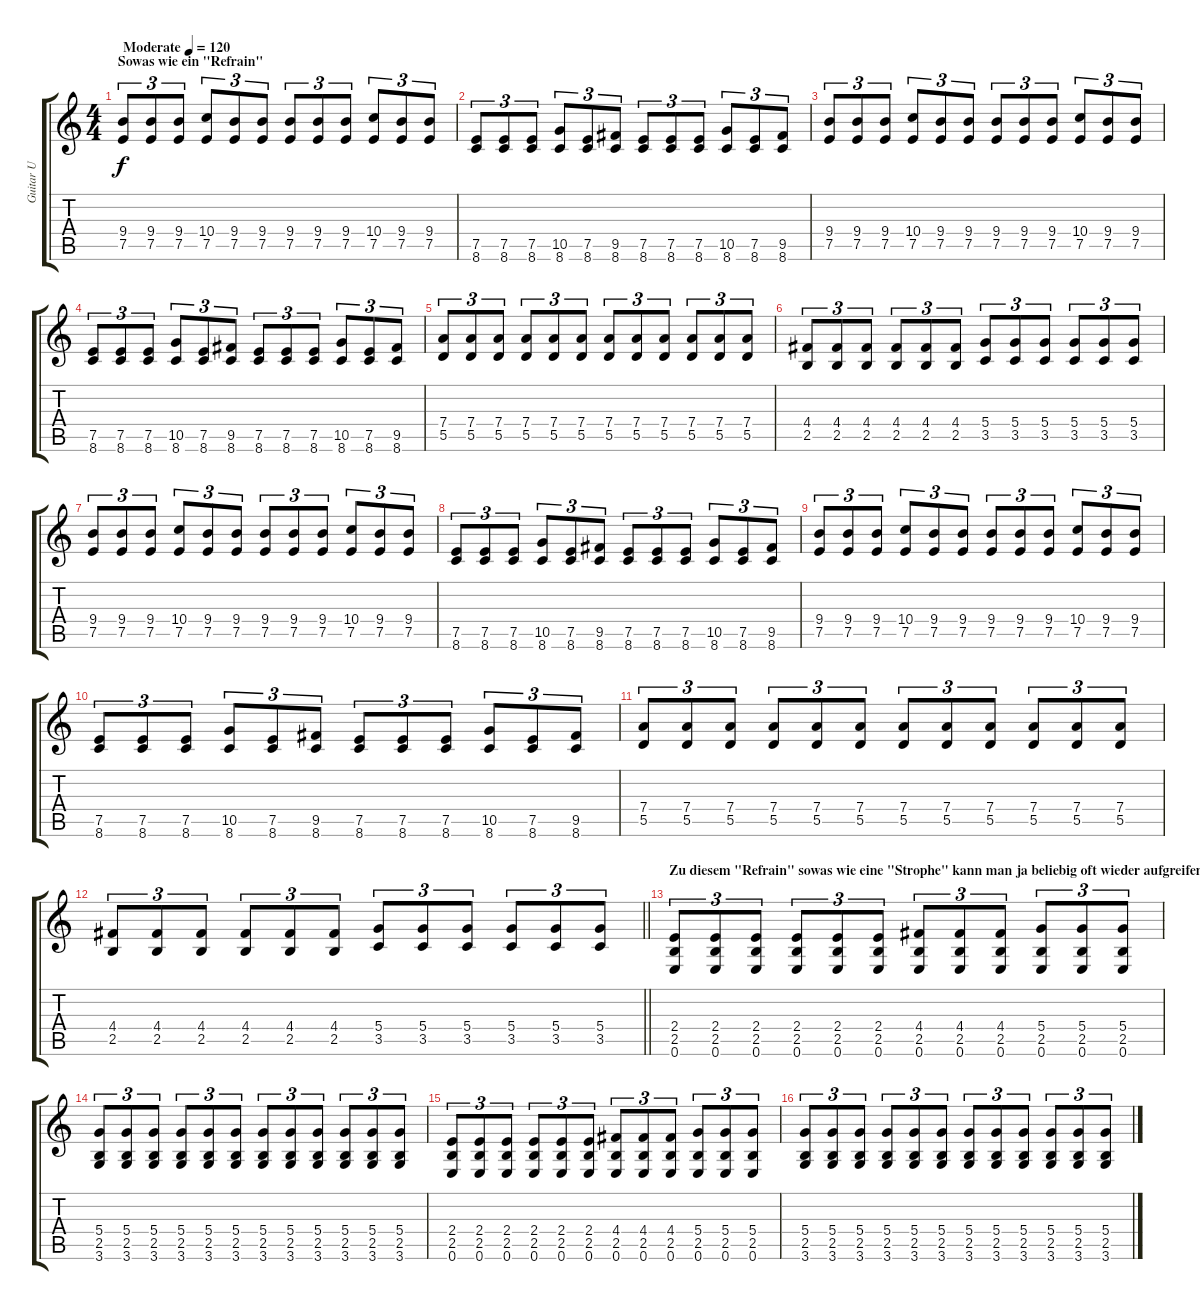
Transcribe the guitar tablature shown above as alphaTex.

\track ("Guitar U" "Guitar U") {instrument distortionguitar}
\staff {score tabs}
\tuning (E4 B3 G3 D3 A2 E2) {hide}
\ts (4 4)
\section ("" "Sowas wie ein \"Refrain\"")
\tempo (120 "Moderate")
\clef g2
\ks c
(9.4 7.5).8{tu (3 2) dy f instrument distortionguitar} (9.4 7.5).8{tu (3 2)} (9.4 7.5).8{tu (3 2)} (10.4 7.5).8{tu (3 2)} (9.4 7.5).8{tu (3 2)} (9.4 7.5).8{tu (3 2)} (9.4 7.5).8{tu (3 2)} (9.4 7.5).8{tu (3 2)} (9.4 7.5).8{tu (3 2)} (10.4 7.5).8{tu (3 2)} (9.4 7.5).8{tu (3 2)} (9.4 7.5).8{tu (3 2)} |
(7.5 8.6).8{tu (3 2)} (7.5 8.6).8{tu (3 2)} (7.5 8.6).8{tu (3 2)} (10.5 8.6).8{tu (3 2)} (7.5 8.6).8{tu (3 2)} (9.5 8.6).8{tu (3 2)} (7.5 8.6).8{tu (3 2)} (7.5 8.6).8{tu (3 2)} (7.5 8.6).8{tu (3 2)} (10.5 8.6).8{tu (3 2)} (7.5 8.6).8{tu (3 2)} (9.5 8.6).8{tu (3 2)} |
(9.4 7.5).8{tu (3 2)} (9.4 7.5).8{tu (3 2)} (9.4 7.5).8{tu (3 2)} (10.4 7.5).8{tu (3 2)} (9.4 7.5).8{tu (3 2)} (9.4 7.5).8{tu (3 2)} (9.4 7.5).8{tu (3 2)} (9.4 7.5).8{tu (3 2)} (9.4 7.5).8{tu (3 2)} (10.4 7.5).8{tu (3 2)} (9.4 7.5).8{tu (3 2)} (9.4 7.5).8{tu (3 2)} |
(7.5 8.6).8{tu (3 2)} (7.5 8.6).8{tu (3 2)} (7.5 8.6).8{tu (3 2)} (10.5 8.6).8{tu (3 2)} (7.5 8.6).8{tu (3 2)} (9.5 8.6).8{tu (3 2)} (7.5 8.6).8{tu (3 2)} (7.5 8.6).8{tu (3 2)} (7.5 8.6).8{tu (3 2)} (10.5 8.6).8{tu (3 2)} (7.5 8.6).8{tu (3 2)} (9.5 8.6).8{tu (3 2)} |
(7.4 5.5).8{tu (3 2)} (7.4 5.5).8{tu (3 2)} (7.4 5.5).8{tu (3 2)} (7.4 5.5).8{tu (3 2)} (7.4 5.5).8{tu (3 2)} (7.4 5.5).8{tu (3 2)} (7.4 5.5).8{tu (3 2)} (7.4 5.5).8{tu (3 2)} (7.4 5.5).8{tu (3 2)} (7.4 5.5).8{tu (3 2)} (7.4 5.5).8{tu (3 2)} (7.4 5.5).8{tu (3 2)} |
(4.4 2.5).8{tu (3 2)} (4.4 2.5).8{tu (3 2)} (4.4 2.5).8{tu (3 2)} (4.4 2.5).8{tu (3 2)} (4.4 2.5).8{tu (3 2)} (4.4 2.5).8{tu (3 2)} (5.4 3.5).8{tu (3 2)} (5.4 3.5).8{tu (3 2)} (5.4 3.5).8{tu (3 2)} (5.4 3.5).8{tu (3 2)} (5.4 3.5).8{tu (3 2)} (5.4 3.5).8{tu (3 2)} |
(9.4 7.5).8{tu (3 2)} (9.4 7.5).8{tu (3 2)} (9.4 7.5).8{tu (3 2)} (10.4 7.5).8{tu (3 2)} (9.4 7.5).8{tu (3 2)} (9.4 7.5).8{tu (3 2)} (9.4 7.5).8{tu (3 2)} (9.4 7.5).8{tu (3 2)} (9.4 7.5).8{tu (3 2)} (10.4 7.5).8{tu (3 2)} (9.4 7.5).8{tu (3 2)} (9.4 7.5).8{tu (3 2)} |
(7.5 8.6).8{tu (3 2)} (7.5 8.6).8{tu (3 2)} (7.5 8.6).8{tu (3 2)} (10.5 8.6).8{tu (3 2)} (7.5 8.6).8{tu (3 2)} (9.5 8.6).8{tu (3 2)} (7.5 8.6).8{tu (3 2)} (7.5 8.6).8{tu (3 2)} (7.5 8.6).8{tu (3 2)} (10.5 8.6).8{tu (3 2)} (7.5 8.6).8{tu (3 2)} (9.5 8.6).8{tu (3 2)} |
(9.4 7.5).8{tu (3 2)} (9.4 7.5).8{tu (3 2)} (9.4 7.5).8{tu (3 2)} (10.4 7.5).8{tu (3 2)} (9.4 7.5).8{tu (3 2)} (9.4 7.5).8{tu (3 2)} (9.4 7.5).8{tu (3 2)} (9.4 7.5).8{tu (3 2)} (9.4 7.5).8{tu (3 2)} (10.4 7.5).8{tu (3 2)} (9.4 7.5).8{tu (3 2)} (9.4 7.5).8{tu (3 2)} |
(7.5 8.6).8{tu (3 2)} (7.5 8.6).8{tu (3 2)} (7.5 8.6).8{tu (3 2)} (10.5 8.6).8{tu (3 2)} (7.5 8.6).8{tu (3 2)} (9.5 8.6).8{tu (3 2)} (7.5 8.6).8{tu (3 2)} (7.5 8.6).8{tu (3 2)} (7.5 8.6).8{tu (3 2)} (10.5 8.6).8{tu (3 2)} (7.5 8.6).8{tu (3 2)} (9.5 8.6).8{tu (3 2)} |
(7.4 5.5).8{tu (3 2)} (7.4 5.5).8{tu (3 2)} (7.4 5.5).8{tu (3 2)} (7.4 5.5).8{tu (3 2)} (7.4 5.5).8{tu (3 2)} (7.4 5.5).8{tu (3 2)} (7.4 5.5).8{tu (3 2)} (7.4 5.5).8{tu (3 2)} (7.4 5.5).8{tu (3 2)} (7.4 5.5).8{tu (3 2)} (7.4 5.5).8{tu (3 2)} (7.4 5.5).8{tu (3 2)} |
\barLineRight lightlight
(4.4 2.5).8{tu (3 2)} (4.4 2.5).8{tu (3 2)} (4.4 2.5).8{tu (3 2)} (4.4 2.5).8{tu (3 2)} (4.4 2.5).8{tu (3 2)} (4.4 2.5).8{tu (3 2)} (5.4 3.5).8{tu (3 2)} (5.4 3.5).8{tu (3 2)} (5.4 3.5).8{tu (3 2)} (5.4 3.5).8{tu (3 2)} (5.4 3.5).8{tu (3 2)} (5.4 3.5).8{tu (3 2)} |
\section ("" "Zu diesem \"Refrain\" sowas wie eine \"Strophe\" kann man ja beliebig oft wieder aufgreifen diese Themen")
(2.4 2.5 0.6).8{tu (3 2)} (2.4 2.5 0.6).8{tu (3 2)} (2.4 2.5 0.6).8{tu (3 2)} (2.4 2.5 0.6).8{tu (3 2)} (2.4 2.5 0.6).8{tu (3 2)} (2.4 2.5 0.6).8{tu (3 2)} (4.4 2.5 0.6).8{tu (3 2)} (4.4 2.5 0.6).8{tu (3 2)} (4.4 2.5 0.6).8{tu (3 2)} (5.4 2.5 0.6).8{tu (3 2)} (5.4 2.5 0.6).8{tu (3 2)} (5.4 2.5 0.6).8{tu (3 2)} |
(5.4 2.5 3.6).8{tu (3 2)} (5.4 2.5 3.6).8{tu (3 2)} (5.4 2.5 3.6).8{tu (3 2)} (5.4 2.5 3.6).8{tu (3 2)} (5.4 2.5 3.6).8{tu (3 2)} (5.4 2.5 3.6).8{tu (3 2)} (5.4 2.5 3.6).8{tu (3 2)} (5.4 2.5 3.6).8{tu (3 2)} (5.4 2.5 3.6).8{tu (3 2)} (5.4 2.5 3.6).8{tu (3 2)} (5.4 2.5 3.6).8{tu (3 2)} (5.4 2.5 3.6).8{tu (3 2)} |
(2.4 2.5 0.6).8{tu (3 2)} (2.4 2.5 0.6).8{tu (3 2)} (2.4 2.5 0.6).8{tu (3 2)} (2.4 2.5 0.6).8{tu (3 2)} (2.4 2.5 0.6).8{tu (3 2)} (2.4 2.5 0.6).8{tu (3 2)} (4.4 2.5 0.6).8{tu (3 2)} (4.4 2.5 0.6).8{tu (3 2)} (4.4 2.5 0.6).8{tu (3 2)} (5.4 2.5 0.6).8{tu (3 2)} (5.4 2.5 0.6).8{tu (3 2)} (5.4 2.5 0.6).8{tu (3 2)} |
(5.4 2.5 3.6).8{tu (3 2)} (5.4 2.5 3.6).8{tu (3 2)} (5.4 2.5 3.6).8{tu (3 2)} (5.4 2.5 3.6).8{tu (3 2)} (5.4 2.5 3.6).8{tu (3 2)} (5.4 2.5 3.6).8{tu (3 2)} (5.4 2.5 3.6).8{tu (3 2)} (5.4 2.5 3.6).8{tu (3 2)} (5.4 2.5 3.6).8{tu (3 2)} (5.4 2.5 3.6).8{tu (3 2)} (5.4 2.5 3.6).8{tu (3 2)} (5.4 2.5 3.6).8{tu (3 2)}
